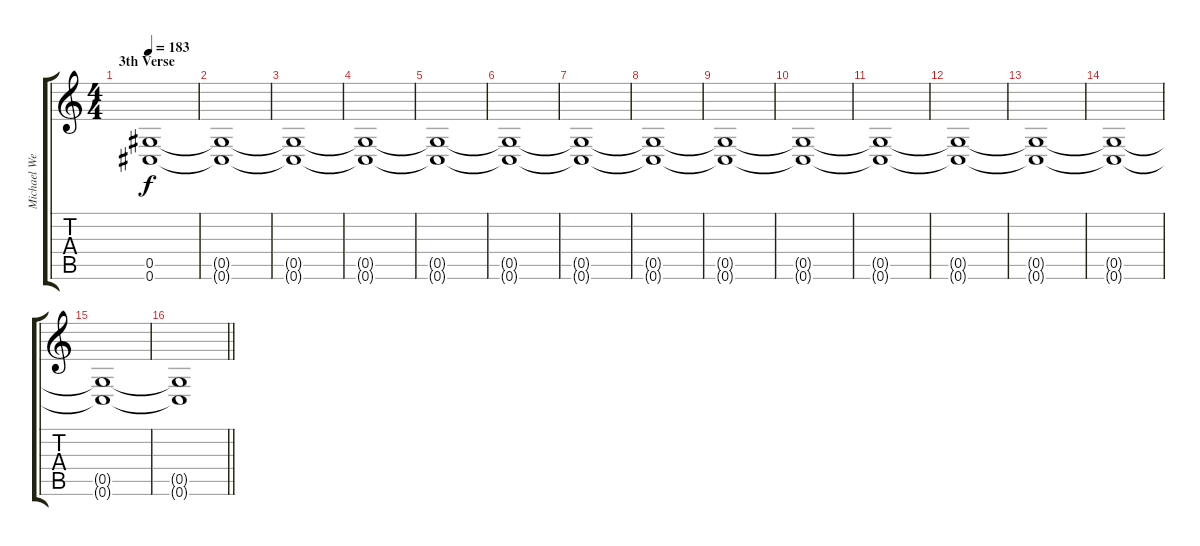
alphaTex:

\track ("Michael Weikath" "Michael We") {instrument distortionguitar}
\staff {score tabs}
\tuning (Eb4 Bb3 Gb3 Db3 Ab2 Db2) {hide}
\ts (4 4)
\section ("" "3th Verse")
\tempo 183
\clef g2
\ks c
(0.5{t} 0.6{t}).1{dy f} |
(0.5{t} 0.6{t}).1 |
(0.5{t} 0.6{t}).1{volume 11} |
(0.5{t} 0.6{t}).1 |
(0.5{t} 0.6{t}).1 |
(0.5{t} 0.6{t}).1 |
(0.5{t} 0.6{t}).1{volume 9} |
(0.5{t} 0.6{t}).1 |
(0.5{t} 0.6{t}).1 |
(0.5{t} 0.6{t}).1 |
(0.5{t} 0.6{t}).1{volume 5} |
(0.5{t} 0.6{t}).1 |
(0.5{t} 0.6{t}).1 |
(0.5{t} 0.6{t}).1 |
(0.5{t} 0.6{t}).1 |
\barLineRight lightlight
(0.5{t} 0.6{t}).1
